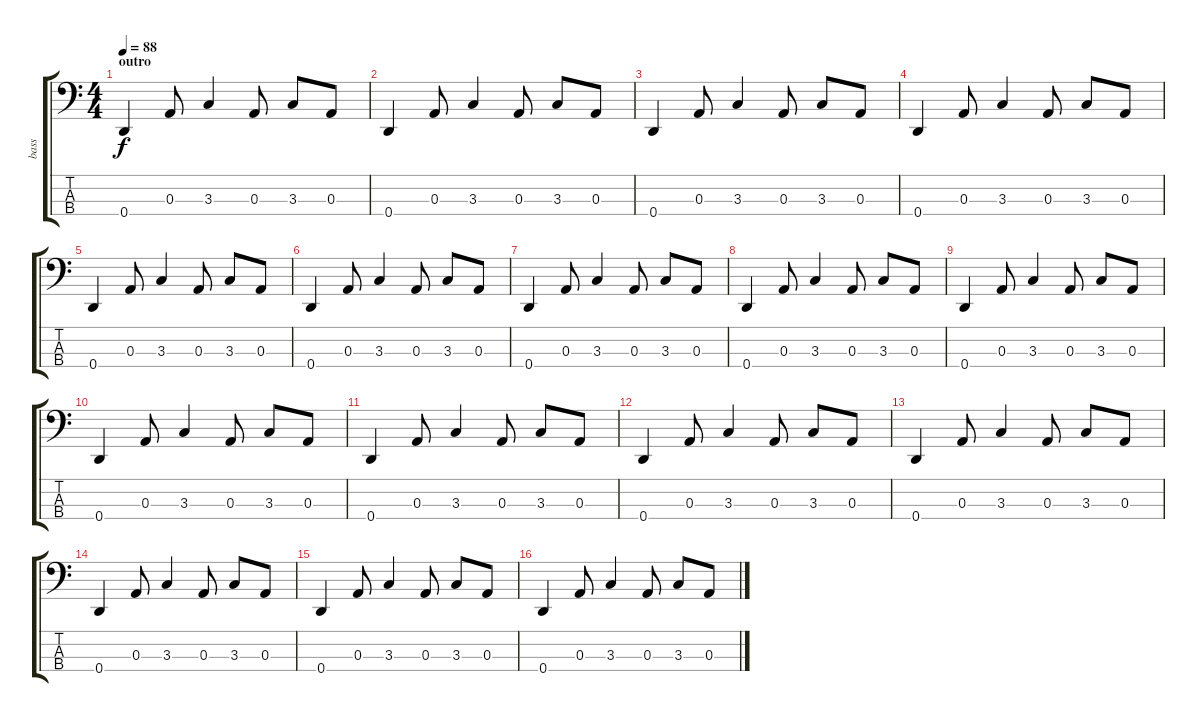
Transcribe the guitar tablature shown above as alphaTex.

\track ("bass" "bass") {instrument acousticbass}
\staff {score tabs}
\tuning (G2 D2 A1 D1) {hide}
\ts (4 4)
\section ("" "outro")
\tempo 88
\clef f4
\ks c
0.4.4{dy f} 0.3.8 3.3.4 0.3.8 3.3.8 0.3.8 |
0.4.4 0.3.8 3.3.4 0.3.8 3.3.8 0.3.8 |
0.4.4 0.3.8 3.3.4 0.3.8 3.3.8 0.3.8 |
0.4.4 0.3.8 3.3.4 0.3.8 3.3.8 0.3.8 |
0.4.4 0.3.8 3.3.4 0.3.8 3.3.8 0.3.8 |
0.4.4 0.3.8 3.3.4 0.3.8 3.3.8 0.3.8 |
0.4.4 0.3.8 3.3.4 0.3.8 3.3.8 0.3.8 |
0.4.4 0.3.8 3.3.4 0.3.8 3.3.8 0.3.8 |
0.4.4 0.3.8 3.3.4 0.3.8 3.3.8 0.3.8 |
0.4.4 0.3.8 3.3.4 0.3.8 3.3.8 0.3.8 |
0.4.4 0.3.8 3.3.4 0.3.8 3.3.8 0.3.8 |
0.4.4 0.3.8 3.3.4 0.3.8 3.3.8 0.3.8 |
0.4.4 0.3.8 3.3.4 0.3.8 3.3.8 0.3.8 |
0.4.4 0.3.8 3.3.4 0.3.8 3.3.8 0.3.8 |
0.4.4 0.3.8 3.3.4 0.3.8 3.3.8 0.3.8 |
0.4.4 0.3.8 3.3.4 0.3.8 3.3.8 0.3.8
